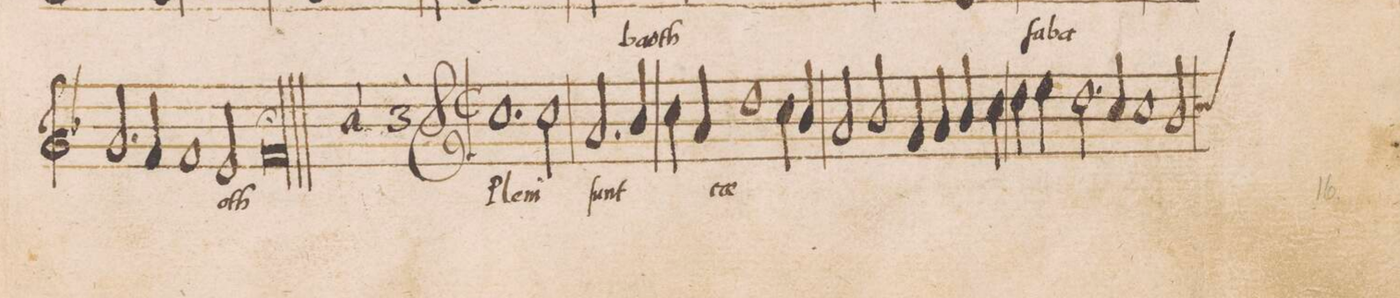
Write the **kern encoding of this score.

**kern	**text
*I"DISCANTVS	*
*clefG2	*
*k[b-]	*
*met(c|)	*
*M2/1	*
2.g/	.
4f/	.
1f	.
=18	=18
2e/	-oth
1f;	.
=19||	=19||
1.cc	Ple-
2cc\	-ni-
=20	=20
2.a/	-sunt
4b-/	.
4cc\	.
4a/	cae-
1dd	.
=21	=21
4cc\	.
4b-/	.
2a/	.
2b-/	.
=22	=22
4g/	.
4a/	.
4b-/	.
4cc\	.
4dd\	.
4ee\	.
2.dd\	.
=23	=23
4cc/	.
1cc	.
*custos:cc	*
2b-/	.
=24	=24
*-	*-
